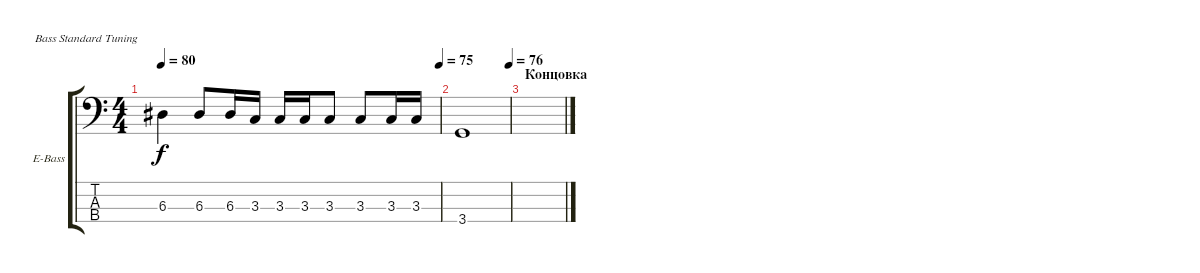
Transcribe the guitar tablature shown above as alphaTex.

\defaultSystemsLayout 4
\bracketExtendMode groupsimilarinstruments
\firstSystemTrackNameOrientation horizontal
\otherSystemsTrackNameOrientation horizontal
\track ("Electric Bass" "E-Bass") {instrument electricbassfinger}
\staff {score tabs}
\tuning (G2 D2 A1 E1)
\ts (4 4)
\tempo 80
\tempo (75 1)
\clef f4
\scale
0.333333
\ks c
6.3.4{dy f} 6.3.8 6.3.16 3.3.16 3.3.16 3.3.16 3.3.8 3.3.8 3.3.16 3.3.16 |
\tempo (76 0.99375)
\scale
0.333333 3.4.1 |
\section ("" "Концовка")
\scale
0.333333 |
\scale
0.333333 |
\scale
0.333333 |
\scale
0.333333 |
\scale
0.333333 |
\scale
0.333333 |
\scale
0.333333 |
\scale
0.333333
